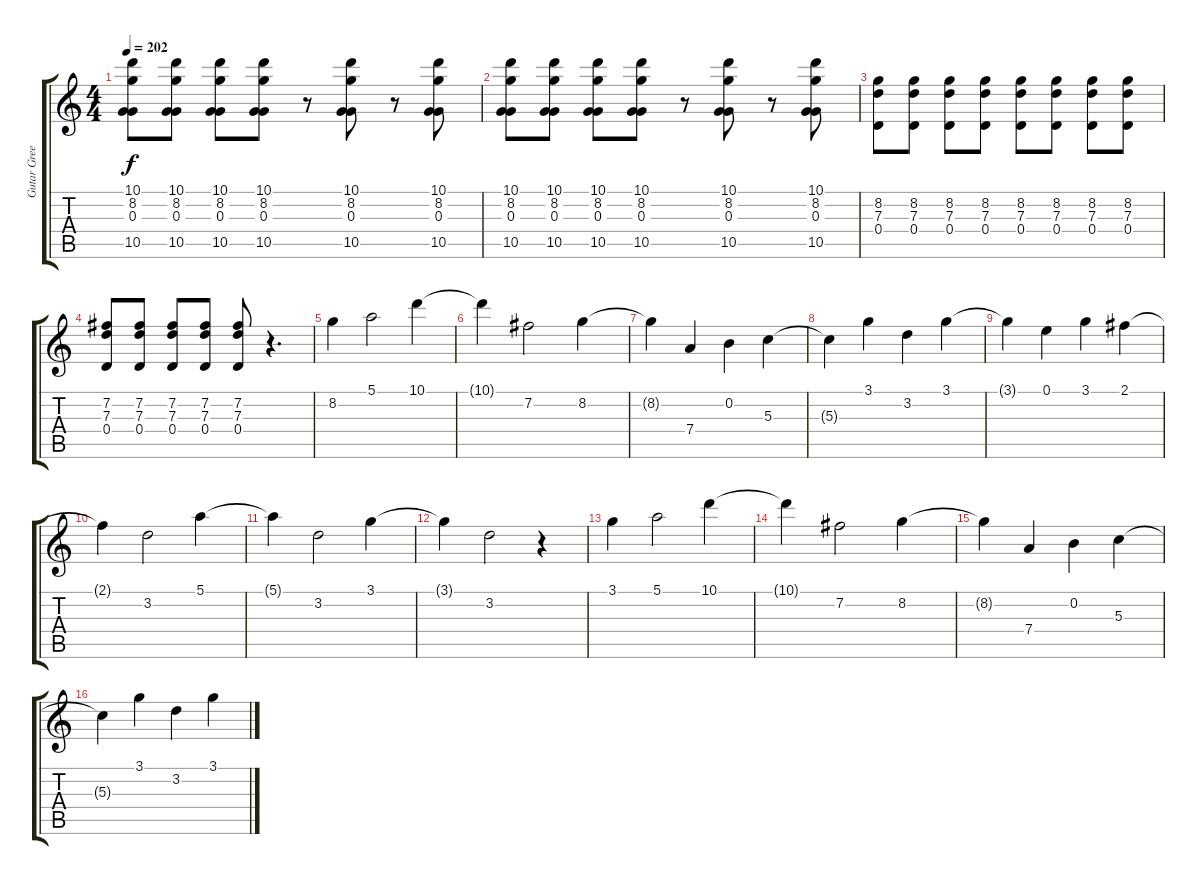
\track ("Gutar Green" "Gutar Gree") {instrument acousticguitarnylon}
\staff {score tabs}
\tuning (E4 B3 G3 D3 A2 E2) {hide}
\ts (4 4)
\tempo 202
\clef g2
\ks c
(10.1 8.2 0.3 10.5).8{dy f} (10.1 8.2 0.3 10.5).8 (10.1 8.2 0.3 10.5).8 (10.1 8.2 0.3 10.5).8 r.8 (10.1 8.2 0.3 10.5).8 r.8 (10.1 8.2 0.3 10.5).8 |
(10.1 8.2 0.3 10.5).8 (10.1 8.2 0.3 10.5).8 (10.1 8.2 0.3 10.5).8 (10.1 8.2 0.3 10.5).8 r.8 (10.1 8.2 0.3 10.5).8 r.8 (10.1 8.2 0.3 10.5).8 |
(8.2 7.3 0.4).8 (8.2 7.3 0.4).8 (8.2 7.3 0.4).8 (8.2 7.3 0.4).8 (8.2 7.3 0.4).8 (8.2 7.3 0.4).8 (8.2 7.3 0.4).8 (8.2 7.3 0.4).8 |
(7.2 7.3 0.4).8 (7.2 7.3 0.4).8 (7.2 7.3 0.4).8 (7.2 7.3 0.4).8 (7.2 7.3 0.4).8 r.4{d} |
8.2.4 5.1.2 10.1.4 |
10.1{t}.4 7.2.2 8.2.4 |
8.2{t}.4 7.4.4 0.2.4 5.3.4 |
5.3{t}.4 3.1.4 3.2.4 3.1.4 |
3.1{t}.4 0.1.4 3.1.4 2.1.4 |
2.1{t}.4 3.2.2 5.1.4 |
5.1{t}.4 3.2.2 3.1.4 |
3.1{t}.4 3.2.2 r.4 |
3.1.4 5.1.2 10.1.4 |
10.1{t}.4 7.2.2 8.2.4 |
8.2{t}.4 7.4.4 0.2.4 5.3.4 |
5.3{t}.4 3.1.4 3.2.4 3.1.4
